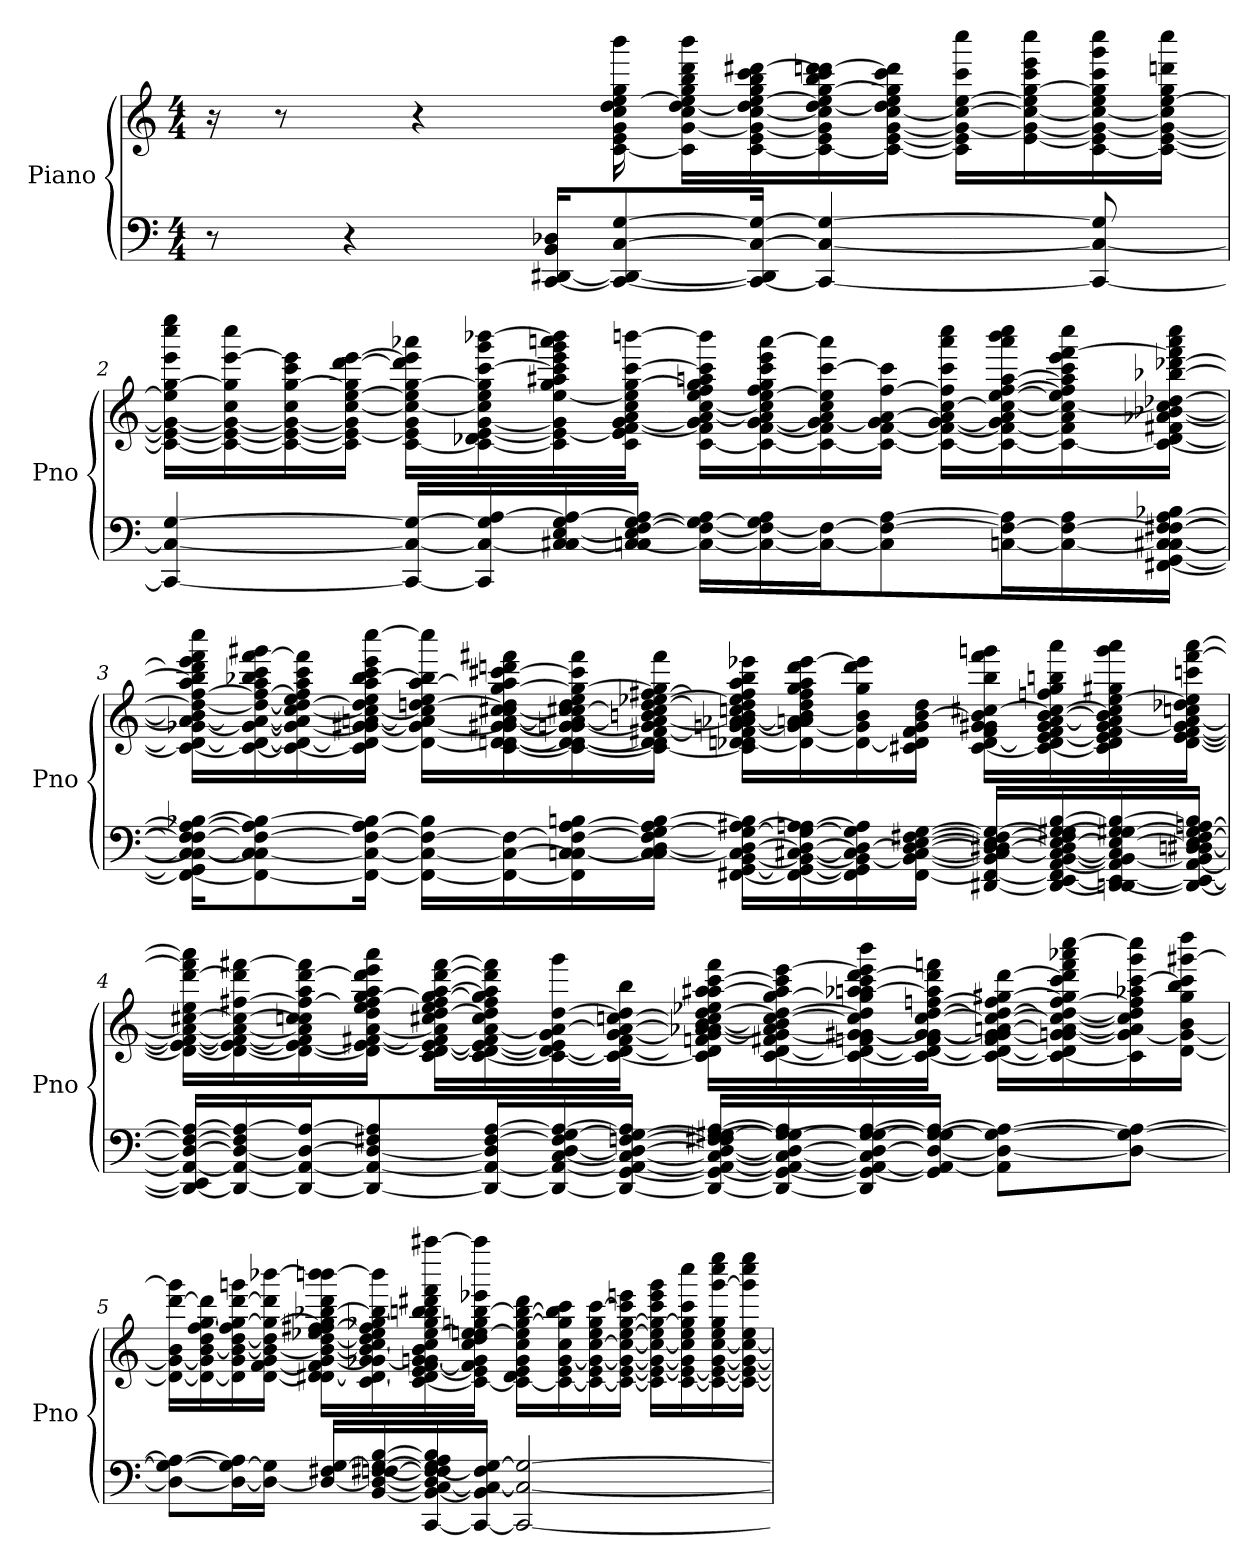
**kern	**kern
*part1	*part1
*staff2	*staff1
*I"Piano	*
*I'Pno	*
*clefF4	*clefG2
*k[]	*k[]
*M4/4	*M4/4
*MM82	*MM82
=1	=1
8r	16r
.	8r
4r	.
.	4r
[16CC/ [16DD#X/ 16BB/ 16D-X/KL	.
8CC/_ 8DD#/_ [8C/ [8G/	[16c\ 16e\ 16g\ 16cc\ 16dd\ [16ee\ 16gg\ 16bbb\
.	16c\] [16g\ 16cc\ [16dd\ 16ee\] 16gg\ 16bb\ 16ddd\ 16bbb\LL
16CC/_ 16DD#/] 16C/_ 16G/_Jk	[16c\ 16e\ 16g\_ [16cc\ 16dd\] [16ee\ 16gg\ 16bb\ 16ccc\ [16ddd#X\
4CC/_ 4C/_ 4G/_	16c\_ 16e\ 16g\] 16cc\] [16dd\ 16ee\] [16gg\ 16bb\ 16ccc\ [16dddn\ 16ddd#\]
.	16c\_ [16e\ [16g\ [16cc\ 16dd\] 16ee\ 16gg\] 16ccc\ 16ddd\]JJ
.	16c\] 16e\] 16g\_ 16cc\_ [16ee\ 16ccc\ 16cccc\LL
.	[16e\ 16g\_ 16cc\_ 16ee\] [16gg\ 16ccc\ 16eee\ 16cccc\
8CC/_ 8C/_ 8G/]	[16c\ 16e\] 16g\_ 16cc\_ 16ee\ 16gg\] 16ccc\ 16ggg\ 16cccc\
.	16c\_ [16e\ 16g\_ 16cc\] [16ee\ 16gg\ 16dddn\ 16cccc\JJ
!!LO:LB:g=z
=2	=2
4CC/_ 4C/_ [4G/	16c\_ 16e\_ 16g\_ 16ee\] [16gg\ 16eee\ 16cccc\ 16eeee\LL
.	16c\_ 16e\_ 16g\_ 16cc\ 16gg\] [16eee\ 16cccc\
.	16c\_ 16e\_ 16g\_ 16cc\ [16gg\ 16ccc\ 16eee\]
.	16c\] 16e\_ 16g\] [16cc\ [16ee\ 16gg\] [16ddd\ [16eee\JJ
16CC/_ 16C/_ 16G/_LL	[16c\ 16e\] 16g\ 16cc\_ 16ee\] [16gg\ 16ddd\] 16eee\] 16aaa-X\LL
16CC/] 16C/_ 16G/] [16A/	16c\_ 16d-X\ [16e\ [16g\ 16cc\] 16ee\ 16gg\] [16ccc\ 16ggg\ [16bbb-X\
16C/] [16C#X/ [16E/ 16G/ 16A/_	16c\] 16e\_ 16g\] [16ee\ 16gg\ 16aa#X\ 16ccc\] 16eee\ 16ggg\ 16aaan\ 16bbb-\]
[16Cn/ 16C#/] 16E/] [16F/ [16G/ 16A/]JJ	16c\ 16e\] [16f\ [16g\ 16a\ 16cc\ 16ee\] [16gg\ [16ccc\ [16bbbn\JJ
16C\_ 16F\_ 16G\_ 16A\LL	[16c\ 16f\] 16g\] [16a\ [16cc\ 16ee\ 16ff\ 16gg\] 16aan\ 16ccc\] 16bbb\]LL
16C\_ 16F\_ 16G\] 16A\	16c\_ [16f\ [16g\ 16a\] 16cc\] [16ee\ 16ff\ 16gg\ 16ccc\ 16eee\ [16aaa\
16C\_ 16F\_J	16c\_ 16f\] 16g\_ 16a\ 16cc\ 16ee\] [16ccc\ 16aaa\]
8C\] 8F\_ [8A\	16c\_ [16f\ 16g\] [16a\ [16ff\ 16ccc\]JJ
.	16c\_ 16f\_ [16g\ 16a\] [16cc\ 16ff\] 16ccc\ 16aaa\ 16cccc\LL
[16Cn\ 16F\_ 16A\]L	16c\_ 16f\_ 16g\] 16a\ 16cc\_ [16ee\ [16ff\ [16aa\ 16aaa\ 16bbb\ 16cccc\
16C\_ 16F\_ 16A\	16c\_ 16f\] 16a\ 16cc\_ 16ee\] 16ff\] 16aa\] 16ccc\ 16eee\ [16fff\ 16cccc\
[16FF#X\ [16GG\ 16C\_ [16C#X\ 16F\_ [16F#X\ [16A\ 16B-X\JJ	16c\_ [16d-\ 16f#X\ [16a-X\ [16b-X\ 16cc\] [16dd-X\ [16bb-X\ [16ddd-X\ 16fff\] 16aaa\ 16cccc\JJ
!!LO:LB:g=z
=3	=3
16FF#\_ 16GG\] 16C\_ 16C#\_ 16F\] 16F#\_ 16A\_ [16B-X\KL	16c\_ 16d-\_ [16g-X\ 16a-\_ 16b-\] 16dd-\_ [16ff\ 16aa\ 16bb-\] 16ddd-\] 16eee\ 16fff\ 16cccc\LL
8FF#\_ 8C\] 8C#\_ 8F#\_ 8A\] 8B-\_	16c\_ 16d-\_ 16g-\_ 16a-\_ 16dd-\_ 16ff\_ 16aa\ 16bb-X\ 16ccc\ [16fff\ 16ggg#X\
.	16c\_ 16d-\_ 16g-\_ 16a-\] [16cc\ 16dd-\_ 16ee\ 16ff\] 16aa\ 16ccc\ 16fff\]
16FF#\_ 16C#\_ 16F#\_ 16A\ 16B-\_Jk	16c\] 16d-\_ 16g-\_ 16g#X\ [16an\ 16cc\_ 16dd-\] 16ee\ 16aa\ [16bb-\ 16ccc\ 16eee\ [16cccc\JJ
16FF#\_ 16C#\_ 16F#\_ 16B-\]LL	16d-\_ 16g-\_ 16a\] 16cc\] [16ddn\ 16ee\ [16aa\ 16bb-\] 16cccc\]LL
16FF#\_ 16C#\_ 16F#\_	[16c\ 16d-\_ [16dn\ 16g-\_ [16g#X\ [16a\ [16cc\ 16cc#X\ 16dd\] [16gg\ 16aa\] [16ccc#X\ 16dddn\ 16fff#X\
16FF#\] [16Cn\ 16C#\_ 16F#\_ [16A\ 16Bn\	16c\_ 16d-\_ 16d\_ 16g-\] [16gn\ 16g#\] 16a\_ 16cc\] [16cc#X\ 16dd\ 16ee\ 16gg\_ 16ccc#\] 16fff#\
16C\_ 16C#\] [16D\ 16F#\] [16G\ 16A\] [16B\JJ	16c\_ 16d-\] 16d\] [16f#X\ 16g\] 16a\_ 16bn\ 16cc#\] [16dd\ [16ee-X\ [16ff#X\ 16gg\] 16fff#\JJ
[16FF#X\ [16GG\ [16BB\ 16C\] 16D\_ 16G\_ [16A#X\ 16B\]LL	16c\] 16d-X\ [16dn\ 16f#\] [16gn\ [16a-X\ 16a\] 16b\ 16ccn\ 16dd\] 16ee-\] 16ff#\] 16aa\ 16bb-\ 16eee-X\LL
16FF#\_ 16GG\_ 16BB\_ [16C#X\ 16D\_ 16G\_ [16An\ 16A#\]	16d\_ 16g\_ 16a-\] 16an\ 16b\ 16dd\ 16ff#\ 16gg\ 16aa\ 16ddd\ [16eee-\
16FF#\] 16GG\] 16BB\_ 16C#\] 16D\_ 16G\] 16A\]	16d\_ 16g\] 16b\ 16gg\ 16ddd\ 16eee-\]
[16FF#\ 16BB\_ [16C#\ 16D\_ [16E\ [16F#X\ [16G\JJ	16c#X\ 16d\] 16f#\ 16g\ [16b\ 16dd\JJ
[16DD#X/ 16FF#/_ 16BB/] 16C#/_ 16D/] [16D#X/ 16E/] 16F#/_ 16G/_LL	[16c#\ [16d\ 16f#\ 16g\ 16g#X\ 16b\] [16cc#X\ 16bb-\ 16fff#\ 16gggn\LL
16DD#/_ [16EE/ 16FF#/] [16AA/ [16BB/ 16C#/_ 16D#/] [16E/ 16F#/] 16G/_ 16G#X/ [16B/	16c#\_ 16d\] [16e\ 16f#\ 16g#\ [16a\ [16b\ 16cc#\_ 16ffn\ 16gg\ 16bbn\ 16aaa\
[16DDn/ 16DD#/] 16EE/_ 16AA/] 16BB/_ 16C#/] 16E/_ 16G/] [16G#X/ 16B/_	16c#\] 16d\ 16e\] 16f#\ [16g#\ 16a\] 16b\] 16cc#\] [16ee-\ 16gg#X\ 16ggg\ 16aaa\
16DD/_ 16EE/_ [16AA/ 16BB/] [16Dn/ 16D#X/ 16E/] [16F#/ 16G#/] [16An/ 16B/]JJ	[16d\ [16e\ [16f#\ 16g#\] [16a\ 16ccn\ 16dd-X\ 16ee-\] 16cccn\ [16fff#\ [16aaa\JJ
!!LO:LB:g=z
=4	=4
16DD/_ 16EE/] 16AA/_ 16D/_ 16F#/_ 16A/_LL	16d\_ 16e\_ 16f#\_ 16a\_ [16cc#X\ 16ee\ [16ddd\ 16fff#\] 16aaa\]LL
16DD/_ 16AA/_ 16D/_ 16F#/] 16A/_	16d\_ 16e\_ 16f#\_ 16a\_ 16cc#\_ [16ff#X\ 16ddd\] [16fff#X\
16DD/_ 16AA/_ 16D/_ 16A/_J	16d\_ 16e\_ 16f#\] 16a\] 16ccn\ 16cc#\] 16ff#\_ 16aa\ [16ddd\ 16fff#\]
8DD/_ 8AA/_ 8D/_ 8F#X/ 8A/]	16d\] 16e\_ [16f#X\ [16a\ 16dd\ 16ee\ 16ff#\] [16gg\ 16aa\ 16ddd\] 16eee\ 16aaa\JJ
.	16c\ [16d\ 16e\_ 16f#\] 16a\] 16cc#X\ [16dd\ 16ee\ 16ff#\ 16gg\_ [16aa\ [16ddd\ [16fff#\LL
16DD/_ 16AA/_ 16D/] [16F#/ [16A/L	[16c\ 16d\_ 16e\_ 16f#\ [16a\ 16cc#\ 16dd\] 16ff#\ 16gg\] 16aa\] 16ddd\] 16fff#\]
16DD/_ 16AA/_ [16C/ [16D/ 16F#/] [16G/ 16A/_	16c\_ 16d\_ 16e\] 16g\ 16a\_ [16dd\ 16ggg\
16DD/_ [16GG/ 16AA/_ 16C/_ 16D/_ [16Fn/ 16G/_ 16A/]JJ	16c\_ 16d\_ 16f#\ [16g\ 16a\_ [16ccn\ 16dd\] 16bb\JJ
16DD/_ 16GG/_ 16AA/_ 16C/_ 16D/_ 16F/] 16F#X/ 16G/_ [16G#X/ [16A/LL	16c\] 16d\] 16fn\ 16g\_ 16a-X\ 16a\_ [16b\ 16cc\] [16dd\ 16ee-X\ [16aa\ 16aa#X\ [16ccc\ 16fff#\LL
16DD/_ 16GG/_ 16AA/_ 16C/_ 16D/_ 16G/_ 16G#/_ 16A/]	[16c\ [16d\ 16f#X\ 16g\_ 16a\] 16b\] [16cc\ 16dd\_ [16gg\ 16aa\] 16ccc\] [16eee\
16DD/] 16GG/_ 16AA/_ 16C/] 16D/_ 16G/_ 16G#/_ [16A/	16c\_ 16d\_ 16fn\ 16g\_ [16g#X\ 16cc\] 16dd\] 16gg\] [16aa-X\ 16aan\ 16ccc\ [16ddd\ 16eee\] 16bbb\
16GG/] 16AA/_ 16D/_ 16G/_ 16G#/] 16A/_JJ	16c\_ 16d\_ 16f\ 16g\_ 16g#\_ [16cc\ [16dd\ [16ffn\ 16aa-\] 16ddd\] 16fffn\JJ
8AA\] 8D\_ 8G\_ 8A\_L	16c\_ 16d\_ 16f\ 16g\] 16g#\_ [16an\ 16cc\_ 16dd\_ 16ff\] [16gg#X\ [16ddd\LL
.	16c\_ 16d\] [16gn\ 16g#\] 16a\_ 16cc\_ 16dd\_ [16ff\ 16gg#\] 16ccc\ 16ddd\] 16fff\ 16aaa-X\ [16cccc\
8D\_ 8G\_ 8A\_J	16c\] 16g\_ 16a\] 16cc\] 16dd\] 16ff\] 16aa-X\ [16ccc\ 16ggg\ 16cccc\]
.	[16d\ 16g\_ 16b\ 16gg#\ 16bb\ 16ccc\] [16ggg#X\ 16dddd\JJ
!!LO:LB:g=z
=5	=5
8D\_ 8G\_ 8A\_L	16d\_ 16g\_ 16b\ [16ddd\ 16ggg#\]LL
.	16d\_ 16g\] [16b\ 16dd\ [16ff\ 16gg\ 16ddd\]
16D\_ 16G\_ 16A\]L	16d\] 16g\ 16b\_ [16dd\ 16ff\] [16gg\ [16ddd\ 16gggn\
16D\_ 16G\]JJ	[16d\ [16f\ 16g\ 16b\_ 16dd\] 16gg\_ 16ddd\] [16bbb-X\JJ
16D/_ 16F#X/ [16G/LL	16d\] [16d#X\ 16f\] [16g\ 16b\_ [16dd\ 16ee-X\ [16ff\ 16ff#X\ 16gg\] [16bb-X\ 16ddd\ 16bbb-\] [16bbbn\LL
[16BB/ 16D/_ [16Fn/ [16F#X/ 16G/_ [16B/	16c\ 16d#\_ [16g-X\ 16g\] 16b\] [16cc\ 16dd\] 16ee-\ 16ff\] [16gg-X\ 16bb-\] 16bbb\]
[16CC/ 16BB/_ [16C/ 16D/] 16F/_ 16F#/] 16G/] 16A/ 16B/]	[16c\ 16d#\] [16e\ [16f\ 16g-\] [16gn\ 16b\ 16cc\] [16ee-\ 16gg-\] 16bb-\ 16bbn\ 16ddd#X\ 16fff\ [16aaaa#X\
16CC/_ 16BB/] 16C/_ 16F/] [16G/JJ	16c\_ 16e\] 16f\] 16g\] 16cc\ 16dd\ 16ee-\] [16een\ 16ggn\ [16bb\ 16eee-X\ 16aaaa#\]JJ
2CC/_ 2C/_ 2G/_	16c\_ 16d#\ 16e\ 16g\ 16cc\ 16ee\] [16gg\ 16bb\_ 16ddd#\LL
.	16c\_ 16e\ [16g\ 16cc\ 16gg\] 16bb\] 16ccc\
.	16c\_ 16e\ 16g\_ [16cc\ 16ee\ 16gg\ [16ccc\
.	16c\_ [16e\ 16g\_ 16cc\_ [16ee\ [16gg\ 16ccc\] 16eeen\JJ
.	16c\] 16e\_ 16g\_ 16cc\_ 16ee\] 16gg\_ 16ccc\ 16eee\ 16ggg\LL
.	[16c\ 16e\_ 16g\] 16cc\] 16ee\ 16gg\] 16ccc\ 16cccc\
.	16c\_ 16e\_ [16g\ [16cc\ 16ee\ 16gg\ [16ggg\ 16cccc\ 16eeee\
.	16c\_ 16e\_ 16g\_ 16cc\_ 16ee\ 16ggg\] 16cccc\ 16eeee\JJ
=	=
*-	*-
